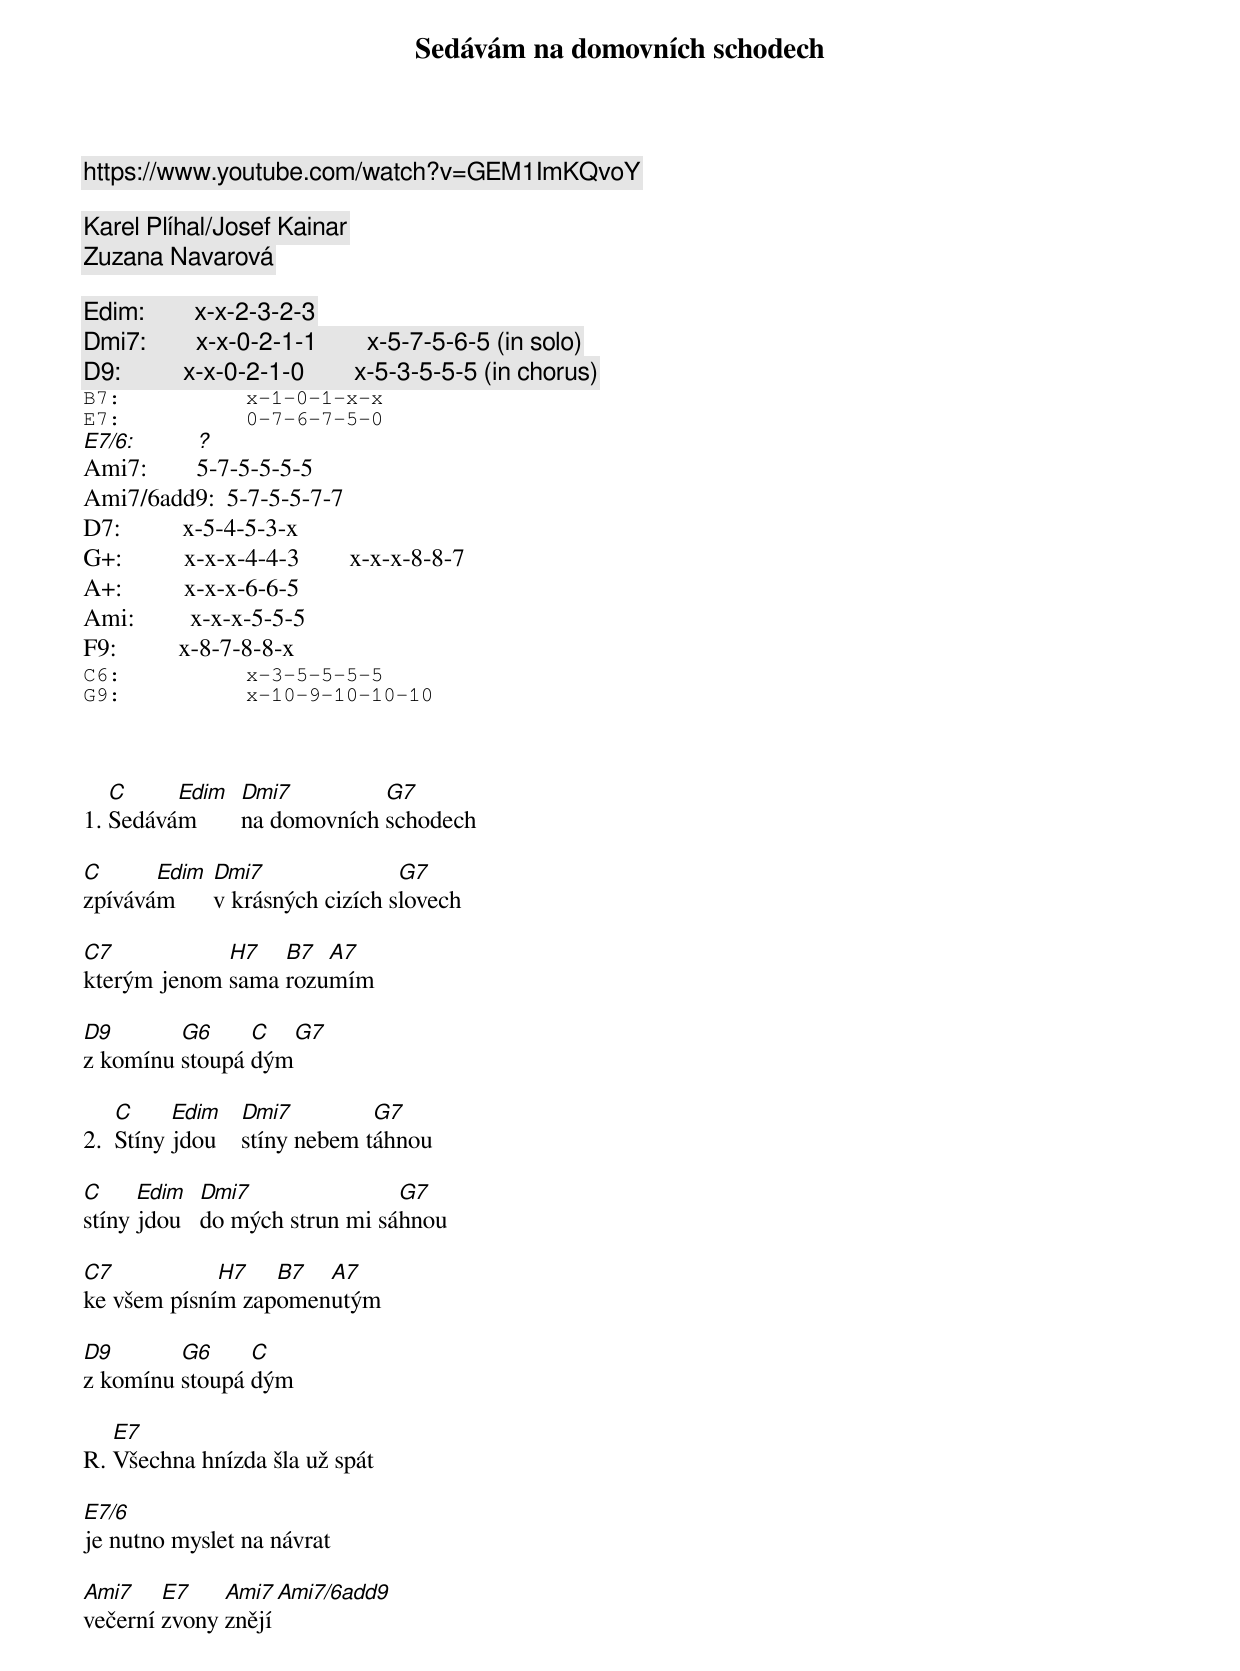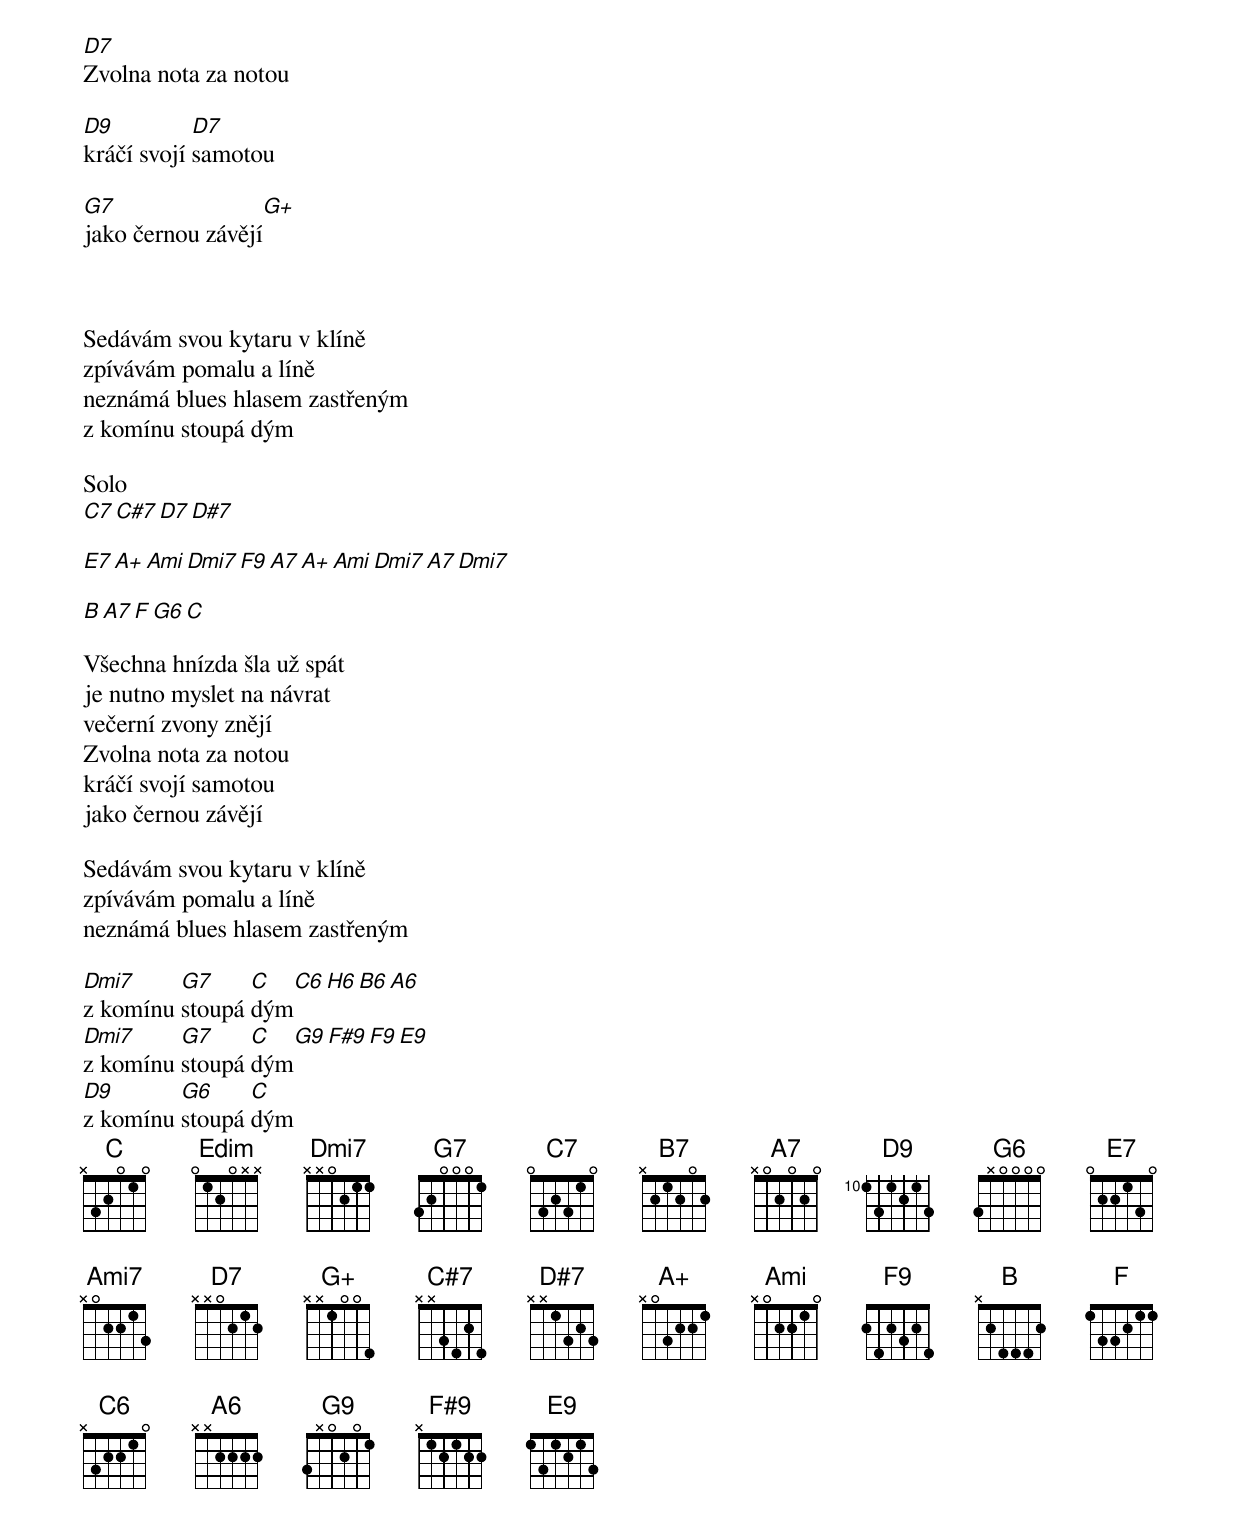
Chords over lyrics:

Sedávám na domovních schodech

https://www.youtube.com/watch?v=GEM1ImKQvoY

Karel Plíhal/Josef Kainar
Zuzana Navarová

Edim:        x-x-2-3-2-3
Dmi7:        x-x-0-2-1-1        x-5-7-5-6-5 (in solo)
D9:          x-x-0-2-1-0        x-5-3-5-5-5 (in chorus)
B7:          x-1-0-1-x-x
E7:          0-7-6-7-5-0
E7/6:        ?
Ami7:        5-7-5-5-5-5
Ami7/6add9:  5-7-5-5-7-7
D7:          x-5-4-5-3-x
G+:          x-x-x-4-4-3        x-x-x-8-8-7
A+:          x-x-x-6-6-5
Ami:         x-x-x-5-5-5
F9:          x-8-7-8-8-x
C6:          x-3-5-5-5-5
G9:          x-10-9-10-10-10



   Cmaj  Edim    Dmi7         G7
1. Sedávám       na domovních schodech

Cmaj   Edim   Dmi7               G7
zpívávám      v krásných cizích slovech

C7           H7   B7  A7
kterým jenom sama rozumím

D9       G6     Cmaj  G7
z komínu stoupá dým

    Cmaj  Edim    Dmi7         G7
2.  Stíny jdou    stíny nebem táhnou

Cmaj  Edim   Dmi7               G7
stíny jdou   do mých strun mi sáhnou

C7           H7   B7  A7
ke všem písním zapomenutým

D9       G6     Cmaj
z komínu stoupá dým

   E7
R. Všechna hnízda šla už spát

E7/6
je nutno myslet na návrat

Ami7    E7    Ami7    Ami7/6add9
večerní zvony znějí

D7
Zvolna nota za notou

D9          D7
kráčí svojí samotou

G7                     G+
jako černou závějí



Sedávám svou kytaru v klíně
zpívávám pomalu a líně
neznámá blues hlasem zastřeným
z komínu stoupá dým

Solo
C7 C#7 D7 D#7

E7 A+ Ami Dmi7 F9 A7 A+ Ami Dmi7 A7 Dmi7

Bmaj     A7   Fmaj G6 Cmaj

Všechna hnízda šla už spát
je nutno myslet na návrat
večerní zvony znějí
Zvolna nota za notou
kráčí svojí samotou
jako černou závějí

Sedávám svou kytaru v klíně
zpívávám pomalu a líně
neznámá blues hlasem zastřeným

Dmi7     G7     Cmaj     C6 H6 B6 A6
z komínu stoupá dým
Dmi7     G7     Cmaj     G9 F#9 F9 E9
z komínu stoupá dým
D9       G6     Cmaj
z komínu stoupá dým
